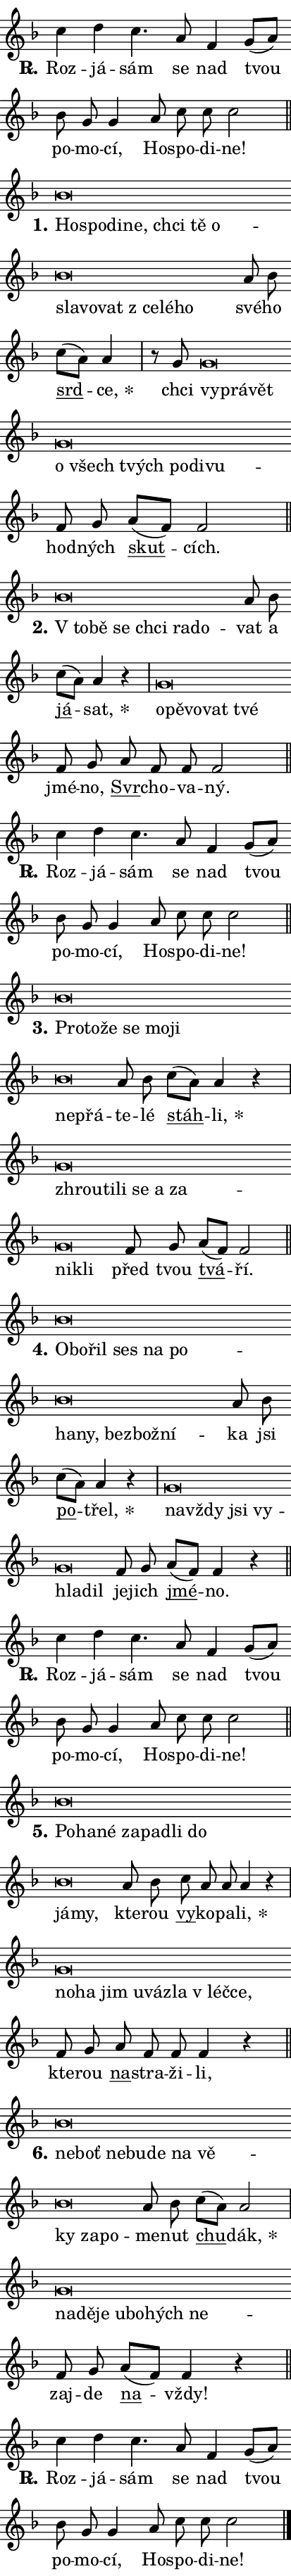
\version "2.22.1"
\header { tagline = "" }
\paper {
  indent = 0\cm
  top-margin = 0\cm
  right-margin = 0\cm
  bottom-margin = 0\cm
  left-margin = 0\cm
  paper-width = 7\cm
  page-breaking = #ly:one-page-breaking
  system-system-spacing.basic-distance = #11
  score-system-spacing.basic-distance = #11
  ragged-last = ##f
}


%% Author: Thomas Morley
%% https://lists.gnu.org/archive/html/lilypond-user/2020-05/msg00002.html
#(define (line-position grob)
"Returns position of @var[grob} in current system:
   @code{'start}, if at first time-step
   @code{'end}, if at last time-step
   @code{'middle} otherwise
"
  (let* ((col (ly:item-get-column grob))
         (ln (ly:grob-object col 'left-neighbor))
         (rn (ly:grob-object col 'right-neighbor))
         (col-to-check-left (if (ly:grob? ln) ln col))
         (col-to-check-right (if (ly:grob? rn) rn col))
         (break-dir-left
           (and
             (ly:grob-property col-to-check-left 'non-musical #f)
             (ly:item-break-dir col-to-check-left)))
         (break-dir-right
           (and
             (ly:grob-property col-to-check-right 'non-musical #f)
             (ly:item-break-dir col-to-check-right))))
        (cond ((eqv? 1 break-dir-left) 'start)
              ((eqv? -1 break-dir-right) 'end)
              (else 'middle))))

#(define (tranparent-at-line-position vctor)
  (lambda (grob)
  "Relying on @code{line-position} select the relevant enry from @var{vctor}.
Used to determine transparency,"
    (case (line-position grob)
      ((end) (not (vector-ref vctor 0)))
      ((middle) (not (vector-ref vctor 1)))
      ((start) (not (vector-ref vctor 2))))))

noteHeadBreakVisibility =
#(define-music-function (break-visibility)(vector?)
"Makes @code{NoteHead}s transparent relying on @var{break-visibility}"
#{
  \override NoteHead.transparent =
    #(tranparent-at-line-position break-visibility)
#})

#(define delete-ledgers-for-transparent-note-heads
  (lambda (grob)
    "Reads whether a @code{NoteHead} is transparent.
If so this @code{NoteHead} is removed from @code{'note-heads} from
@var{grob}, which is supposed to be @code{LedgerLineSpanner}.
As a result ledgers are not printed for this @code{NoteHead}"
    (let* ((nhds-array (ly:grob-object grob 'note-heads))
           (nhds-list
             (if (ly:grob-array? nhds-array)
                 (ly:grob-array->list nhds-array)
                 '()))
           ;; Relies on the transparent-property being done before
           ;; Staff.LedgerLineSpanner.after-line-breaking is executed.
           ;; This is fragile ...
           (to-keep
             (remove
               (lambda (nhd)
                 (ly:grob-property nhd 'transparent #f))
               nhds-list)))
      ;; TODO find a better method to iterate over grob-arrays, similiar
      ;; to filter/remove etc for lists
      ;; For now rebuilt from scratch
      (set! (ly:grob-object grob 'note-heads)  '())
      (for-each
        (lambda (nhd)
          (ly:pointer-group-interface::add-grob grob 'note-heads nhd))
        to-keep))))

hideNotes = {
  \noteHeadBreakVisibility #begin-of-line-visible
}
unHideNotes = {
  \noteHeadBreakVisibility #all-visible
}

% work-around for resetting accidentals
% https://lilypond.org/doc/v2.23/Documentation/notation/displaying-rhythms#unmetered-music
cadenzaMeasure = {
  \cadenzaOff
  \partial 1024 s1024
  \cadenzaOn
}

#(define-markup-command (accent layout props text) (markup?)
  "Underline accented syllable"
  (interpret-markup layout props
    #{\markup \override #'(offset . 4.3) \underline { #text }#}))

responsum = \markup \concat {
  "R" \hspace #-1.05 \path #0.1 #'((moveto 0 0.07) (lineto 0.9 0.8)) \hspace #0.05 "."
}

\layout {
    \context {
        \Staff
        \remove "Time_signature_engraver"
        \override LedgerLineSpanner.after-line-breaking = #delete-ledgers-for-transparent-note-heads
    }
    \context {
        \Voice {
            \override NoteHead.output-attributes = #'((class . "notehead"))
            \override Hairpin.height = #0.55
        }
    }
    \context {
        \Lyrics {
            \override StanzaNumber.output-attributes = #'((class . "stanzanumber"))
            \override LyricSpace.minimum-distance = #0.9
            \override LyricText.font-name = #"TeX Gyre Schola"
            \override LyricText.font-size = 1
            \override StanzaNumber.font-name = #"TeX Gyre Schola Bold"
            \override StanzaNumber.font-size = 1
        }
    }
}

% magnetic-lyrics.ily
%
%   written by
%     Jean Abou Samra <jean@abou-samra.fr>
%     Werner Lemberg <wl@gnu.org>
%
%   adapted by
%     Jiri Hon <jiri.hon@gmail.com>
%
% Version 2022-Apr-15

% https://www.mail-archive.com/lilypond-user@gnu.org/msg149350.html

#(define (Left_hyphen_pointer_engraver context)
   "Collect syllable-hyphen-syllable occurrences in lyrics and store
them in properties.  This engraver only looks to the left.  For
example, if the lyrics input is @code{foo -- bar}, it does the
following.

@itemize @bullet
@item
Set the @code{text} property of the @code{LyricHyphen} grob between
@q{foo} and @q{bar} to @code{foo}.

@item
Set the @code{left-hyphen} property of the @code{LyricText} grob with
text @q{foo} to the @code{LyricHyphen} grob between @q{foo} and
@q{bar}.
@end itemize

Use this auxiliary engraver in combination with the
@code{lyric-@/text::@/apply-@/magnetic-@/offset!} hook."
   (let ((hyphen #f)
         (text #f))
     (make-engraver
      (acknowledgers
       ((lyric-syllable-interface engraver grob source-engraver)
        (set! text grob)))
      (end-acknowledgers
       ((lyric-hyphen-interface engraver grob source-engraver)
        ;(when (not (grob::has-interface grob 'lyric-space-interface))
          (set! hyphen grob)));)
      ((stop-translation-timestep engraver)
       (when (and text hyphen)
         (ly:grob-set-object! text 'left-hyphen hyphen))
       (set! text #f)
       (set! hyphen #f)))))

#(define (lyric-text::apply-magnetic-offset! grob)
   "If the space between two syllables is less than the value in
property @code{LyricText@/.details@/.squash-threshold}, move the right
syllable to the left so that it gets concatenated with the left
syllable.

Use this function as a hook for
@code{LyricText@/.after-@/line-@/breaking} if the
@code{Left_@/hyphen_@/pointer_@/engraver} is active."
   (let ((hyphen (ly:grob-object grob 'left-hyphen #f)))
     (when hyphen
       (let ((left-text (ly:spanner-bound hyphen LEFT)))
         (when (grob::has-interface left-text 'lyric-syllable-interface)
           (let* ((common (ly:grob-common-refpoint grob left-text X))
                  (this-x-ext (ly:grob-extent grob common X))
                  (left-x-ext
                   (begin
                     ;; Trigger magnetism for left-text.
                     (ly:grob-property left-text 'after-line-breaking)
                     (ly:grob-extent left-text common X)))
                  ;; `delta` is the gap width between two syllables.
                  (delta (- (interval-start this-x-ext)
                            (interval-end left-x-ext)))
                  (details (ly:grob-property grob 'details))
                  (threshold (assoc-get 'squash-threshold details 0.2)))
             (when (< delta threshold)
               (let* (;; We have to manipulate the input text so that
                      ;; ligatures crossing syllable boundaries are not
                      ;; disabled.  For languages based on the Latin
                      ;; script this is essentially a beautification.
                      ;; However, for non-Western scripts it can be a
                      ;; necessity.
                      (lt (ly:grob-property left-text 'text))
                      (rt (ly:grob-property grob 'text))
                      (is-space (grob::has-interface hyphen 'lyric-space-interface))
                      (space (if is-space " " ""))
                      (space-markup (grob-interpret-markup grob " "))
                      (space-size (interval-length (ly:stencil-extent space-markup X)))
                      (extra-delta (if is-space space-size 0))
                      ;; Append new syllable.
                      (ltrt-space (if (and (string? lt) (string? rt))
                                (string-append lt space rt)
                                (make-concat-markup (list lt space rt))))
                      ;; Right-align `ltrt` to the right side.
                      (ltrt-space-markup (grob-interpret-markup
                               grob
                               (make-translate-markup
                                (cons (interval-length this-x-ext) 0)
                                (make-right-align-markup ltrt-space)))))
                 (begin
                   ;; Don't print `left-text`.
                   (ly:grob-set-property! left-text 'stencil #f)
                   ;; Set text and stencil (which holds all collected
                   ;; syllables so far) and shift it to the left.
                   (ly:grob-set-property! grob 'text ltrt-space)
                   (ly:grob-set-property! grob 'stencil ltrt-space-markup)
                   (ly:grob-translate-axis! grob (- (- delta extra-delta)) X))))))))))


#(define (lyric-hyphen::displace-bounds-first grob)
   ;; Make very sure this callback isn't triggered too early.
   (let ((left (ly:spanner-bound grob LEFT))
         (right (ly:spanner-bound grob RIGHT)))
     (ly:grob-property left 'after-line-breaking)
     (ly:grob-property right 'after-line-breaking)
     (ly:lyric-hyphen::print grob)))

squashThreshold = #0.4

\layout {
  \context {
    \Lyrics
    \consists #Left_hyphen_pointer_engraver
    \override LyricText.after-line-breaking =
      #lyric-text::apply-magnetic-offset!
    \override LyricHyphen.stencil = #lyric-hyphen::displace-bounds-first
    \override LyricText.details.squash-threshold = \squashThreshold
    \override LyricHyphen.minimum-distance = 0
    \override LyricHyphen.minimum-length = \squashThreshold
  }
}

squash = \override LyricText.details.squash-threshold = 9999
unSquash = \override LyricText.details.squash-threshold = \squashThreshold

left = \override LyricText.self-alignment-X = #LEFT
unLeft = \revert LyricText.self-alignment-X

starOffset = #(lambda (grob) 
                (let ((x_offset (ly:self-alignment-interface::aligned-on-x-parent grob)))
                  (if (= x_offset 0) 0 (+ x_offset 1.2))))

star = #(define-music-function (syllable)(string?)
"Append star separator at the end of a syllable"
#{
  \once \override LyricText.X-offset = #starOffset
  \lyricmode { \markup {
    #syllable
    \override #'((font-name . "TeX Gyre Schola Bold")) \hspace #0.2 \lower #0.65 \larger "*"
  } }
#})

starAccent = #(define-music-function (syllable)(string?)
"Append star separator at the end of a syllable and make accent"
#{
  \once \override LyricText.X-offset = #starOffset
  \lyricmode { \markup {
    \accent #syllable
    \override #'((font-name . "TeX Gyre Schola Bold")) \hspace #0.2 \lower #0.65 \larger "*"
  } }
#})

breath = #(define-music-function (syllable)(string?)
"Append breathing indicator at the end of a syllable"
#{
  \lyricmode { \markup { #syllable "+" } }
#})

optionalBreath = #(define-music-function (syllable)(string?)
"Append optional breathing indicator at the end of a syllable"
#{
  \lyricmode { \markup { #syllable "(+)" } }
#})


\score {
    <<
        \new Voice = "melody" { \cadenzaOn \key f \major \relative { c''4 d c4. a8 \bar "" f4 \bar "" g8[( a)] \bar "" bes g g4 \bar "" a8 c c c2 \cadenzaMeasure \bar "||" \break }
\relative { bes'\breve*1/16 \hideNotes \breve*1/16 \bar "" \breve*1/16 \bar "" \breve*1/16 \bar "" \breve*1/16 \bar "" \breve*1/16 \bar "" \breve*1/16 \bar "" \breve*1/16 \bar "" \breve*1/16 \bar "" \breve*1/16 \bar "" \breve*1/16 \bar "" \breve*1/16 \breve*1/16 \bar "" \unHideNotes a8 bes \bar "" c[( a)] a4 \cadenzaMeasure \bar "|" r8 g8 g\breve*1/16 \hideNotes \breve*1/16 \bar "" \breve*1/16 \bar "" \breve*1/16 \bar "" \breve*1/16 \bar "" \breve*1/16 \bar "" \breve*1/16 \bar "" \breve*1/16 \breve*1/16 \bar "" \unHideNotes f8 g \bar "" a[( f)] f2 \cadenzaMeasure \bar "||" \break }
\relative { bes'\breve*1/16 \hideNotes \breve*1/16 \bar "" \breve*1/16 \bar "" \breve*1/16 \bar "" \breve*1/16 \breve*1/16 \bar "" \unHideNotes a8 bes \bar "" c[( a)] a4 r \cadenzaMeasure \bar "|" g\breve*1/16 \hideNotes \breve*1/16 \bar "" \breve*1/16 \bar "" \breve*1/16 \breve*1/16 \bar "" \unHideNotes f8 g \bar "" a f f f2 \cadenzaMeasure \bar "||" \break }
\relative { c''4 d c4. a8 \bar "" f4 \bar "" g8[( a)] \bar "" bes g g4 \bar "" a8 c c c2 \cadenzaMeasure \bar "||" \break }
\relative { bes'\breve*1/16 \hideNotes \breve*1/16 \bar "" \breve*1/16 \bar "" \breve*1/16 \bar "" \breve*1/16 \bar "" \breve*1/16 \bar "" \breve*1/16 \breve*1/16 \bar "" \unHideNotes a8 bes \bar "" c[( a)] a4 r \cadenzaMeasure \bar "|" g\breve*1/16 \hideNotes \breve*1/16 \bar "" \breve*1/16 \bar "" \breve*1/16 \bar "" \breve*1/16 \bar "" \breve*1/16 \bar "" \breve*1/16 \breve*1/16 \bar "" \unHideNotes f8 g \bar "" a[( f)] f2 \cadenzaMeasure \bar "||" \break }
\relative { bes'\breve*1/16 \hideNotes \breve*1/16 \bar "" \breve*1/16 \bar "" \breve*1/16 \bar "" \breve*1/16 \bar "" \breve*1/16 \bar "" \breve*1/16 \bar "" \breve*1/16 \bar "" \breve*1/16 \bar "" \breve*1/16 \breve*1/16 \bar "" \unHideNotes a8 bes \bar "" c[( a)] a4 r \cadenzaMeasure \bar "|" g\breve*1/16 \hideNotes \breve*1/16 \bar "" \breve*1/16 \bar "" \breve*1/16 \bar "" \breve*1/16 \breve*1/16 \bar "" \unHideNotes f8 g \bar "" a[( f)] f4 r \cadenzaMeasure \bar "||" \break }
\relative { c''4 d c4. a8 \bar "" f4 \bar "" g8[( a)] \bar "" bes g g4 \bar "" a8 c c c2 \cadenzaMeasure \bar "||" \break }
\relative { bes'\breve*1/16 \hideNotes \breve*1/16 \bar "" \breve*1/16 \bar "" \breve*1/16 \bar "" \breve*1/16 \bar "" \breve*1/16 \bar "" \breve*1/16 \bar "" \breve*1/16 \breve*1/16 \bar "" \unHideNotes a8 bes \bar "" c a a a4 r \cadenzaMeasure \bar "|" g\breve*1/16 \hideNotes \breve*1/16 \bar "" \breve*1/16 \bar "" \breve*1/16 \bar "" \breve*1/16 \bar "" \breve*1/16 \bar "" \breve*1/16 \breve*1/16 \bar "" \unHideNotes f8 g \bar "" a f f f4 r \cadenzaMeasure \bar "||" \break }
\relative { bes'\breve*1/16 \hideNotes \breve*1/16 \bar "" \breve*1/16 \bar "" \breve*1/16 \bar "" \breve*1/16 \bar "" \breve*1/16 \bar "" \breve*1/16 \bar "" \breve*1/16 \bar "" \breve*1/16 \breve*1/16 \bar "" \unHideNotes a8 bes \bar "" c[( a)] a2 \cadenzaMeasure \bar "|" g\breve*1/16 \hideNotes \breve*1/16 \bar "" \breve*1/16 \bar "" \breve*1/16 \bar "" \breve*1/16 \bar "" \breve*1/16 \breve*1/16 \bar "" \unHideNotes f8 g \bar "" a[( f)] f4 r \cadenzaMeasure \bar "||" \break }
\relative { c''4 d c4. a8 \bar "" f4 \bar "" g8[( a)] \bar "" bes g g4 \bar "" a8 c c c2 \cadenzaMeasure \bar "||" \break } \bar "|." }
        \new Lyrics \lyricsto "melody" { \lyricmode { \set stanza = \responsum
Roz -- já -- sám se nad tvou po -- mo -- cí, Ho -- spo -- di -- ne!
\set stanza = "1."
\left Ho -- \squash spo -- di -- ne, chci tě o -- sla -- vo -- vat "z ce" -- lé -- ho \unLeft \unSquash své -- ho \markup \accent srd -- \star ce, chci \left vy -- \squash prá -- vět o všech tvých po -- di -- vu -- \unLeft \unSquash hod -- ných \markup \accent skut -- cích.
\set stanza = "2."
\left "V to" -- \squash bě se chci ra -- do -- \unLeft \unSquash vat a \markup \accent já -- \star sat, \left o -- \squash pě -- vo -- vat tvé \unLeft \unSquash jmé -- no, \markup \accent Svr -- cho -- va -- ný.
\set stanza = \responsum
Roz -- já -- sám se nad tvou po -- mo -- cí, Ho -- spo -- di -- ne!
\set stanza = "3."
\left Pro -- \squash to -- že se mo -- ji ne -- přá -- \unLeft \unSquash te -- lé \markup \accent stáh -- \star li, \left zhrou -- \squash ti -- li se a za -- ni -- kli \unLeft \unSquash před tvou \markup \accent tvá -- ří.
\set stanza = "4."
\left O -- \squash bo -- řil ses na po -- ha -- ny, bez -- bož -- ní -- \unLeft \unSquash ka jsi \markup \accent po -- \star třel, \left na -- \squash vždy jsi vy -- hla -- dil \unLeft \unSquash je -- jich \markup \accent jmé -- no.
\set stanza = \responsum
Roz -- já -- sám se nad tvou po -- mo -- cí, Ho -- spo -- di -- ne!
\set stanza = "5."
\left Po -- \squash ha -- né za -- pad -- li do já -- my, \unLeft \unSquash kte -- rou \markup \accent vy -- ko -- pa -- \star li, \left no -- \squash ha jim u -- váz -- la "v léč" -- ce, \unLeft \unSquash kte -- rou \markup \accent na -- stra -- ži -- li,
\set stanza = "6."
\left ne -- \squash boť ne -- bu -- de na vě -- ky za -- po -- \unLeft \unSquash me -- nut \markup \accent chu -- \star dák, \left na -- \squash dě -- je u -- bo -- hých ne -- \unLeft \unSquash zaj -- de \markup \accent na -- vždy!
\set stanza = \responsum
Roz -- já -- sám se nad tvou po -- mo -- cí, Ho -- spo -- di -- ne! } }
    >>
    \layout {}
}
